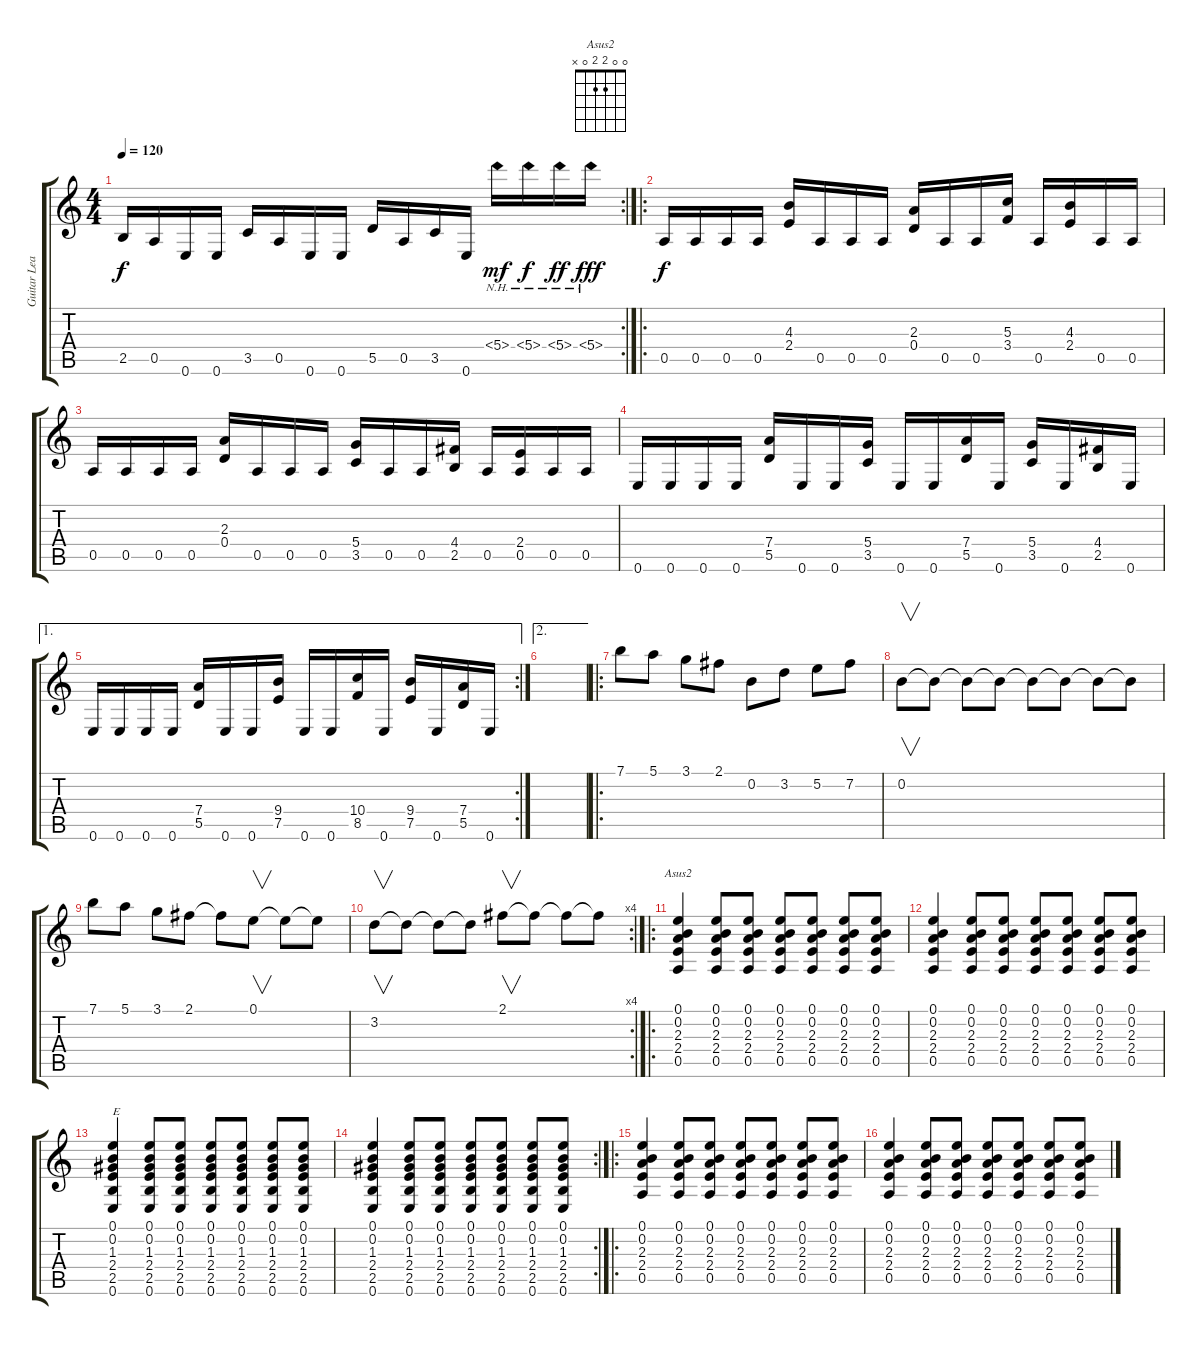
\track ("Guitar Lead" "Guitar Lea") {instrument acousticguitarnylon}
\staff {score tabs}
\tuning (E4 B3 G3 D3 A2 E2) {hide}
\chord ("Asus2" 0 0 2 2 0 x)
\rc 2
\ts (4 4)
\tempo 120
\clef g2
\ks c
2.5.16{dy f} 0.5.16 0.6.16 0.6.16 3.5.16 0.5.16 0.6.16 0.6.16 5.5.16 0.5.16 3.5.16 0.6.16 5.4{nh}.16{dy mf} 5.4{nh}.16{dy f} 5.4{nh}.16{dy ff} 5.4{nh}.16{dy fff} |
\ro
0.5.16{dy f} 0.5.16 0.5.16 0.5.16 (4.3 2.4).16 0.5.16 0.5.16 0.5.16 (2.3 0.4).16 0.5.16 0.5.16 (5.3 3.4).16 0.5.16 (4.3 2.4).16 0.5.16 0.5.16 |
0.5.16 0.5.16 0.5.16 0.5.16 (2.3 0.4).16 0.5.16 0.5.16 0.5.16 (5.4 3.5).16 0.5.16 0.5.16 (4.4 2.5).16 0.5.16 (2.4 0.5).16 0.5.16 0.5.16 |
0.6.16 0.6.16 0.6.16 0.6.16 (7.4 5.5).16 0.6.16 0.6.16 (5.4 3.5).16 0.6.16 0.6.16 (7.4 5.5).16 0.6.16 (5.4 3.5).16 0.6.16 (4.4 2.5).16 0.6.16 |
\ae 1
\rc 2
0.6.16 0.6.16 0.6.16 0.6.16 (7.4 5.5).16 0.6.16 0.6.16 (9.4 7.5).16 0.6.16 0.6.16 (10.4 8.5).16 0.6.16 (9.4 7.5).16 0.6.16 (7.4 5.5).16 0.6.16 |
\ae 2
|
\ro
7.1.8{volume 16 instrument overdrivenguitar} 5.1.8 3.1.8 2.1.8 0.2.8 3.2.8 5.2.8 7.2.8 |
0.2.8{v} 0.2{t}.8 0.2{t}.8 0.2{t}.8 0.2{t}.8 0.2{t}.8 0.2{t}.8 0.2{t}.8 |
7.1.8 5.1.8 3.1.8 2.1.8 2.1{t}.8 0.1.8{v} 0.1{t}.8 0.1{t}.8 |
\rc 4
3.2.8{v} 3.2{t}.8 3.2{t}.8 3.2{t}.8 2.1.8{v} 2.1{t}.8 2.1{t}.8 2.1{t}.8 |
\ro
(0.1 0.2 2.3 2.4 0.5).4{ch "Asus2" volume 9 instrument acousticguitarnylon} (0.1 0.2 2.3 2.4 0.5).8 (0.1 0.2 2.3 2.4 0.5).8 (0.1 0.2 2.3 2.4 0.5).8 (0.1 0.2 2.3 2.4 0.5).8 (0.1 0.2 2.3 2.4 0.5).8 (0.1 0.2 2.3 2.4 0.5).8 |
(0.1 0.2 2.3 2.4 0.5).4 (0.1 0.2 2.3 2.4 0.5).8 (0.1 0.2 2.3 2.4 0.5).8 (0.1 0.2 2.3 2.4 0.5).8 (0.1 0.2 2.3 2.4 0.5).8 (0.1 0.2 2.3 2.4 0.5).8 (0.1 0.2 2.3 2.4 0.5).8 |
(0.1 0.2 1.3 2.4 2.5 0.6).4{txt "E"} (0.1 0.2 1.3 2.4 2.5 0.6).8 (0.1 0.2 1.3 2.4 2.5 0.6).8 (0.1 0.2 1.3 2.4 2.5 0.6).8 (0.1 0.2 1.3 2.4 2.5 0.6).8 (0.1 0.2 1.3 2.4 2.5 0.6).8 (0.1 0.2 1.3 2.4 2.5 0.6).8 |
\rc 2
(0.1 0.2 1.3 2.4 2.5 0.6).4 (0.1 0.2 1.3 2.4 2.5 0.6).8 (0.1 0.2 1.3 2.4 2.5 0.6).8 (0.1 0.2 1.3 2.4 2.5 0.6).8 (0.1 0.2 1.3 2.4 2.5 0.6).8 (0.1 0.2 1.3 2.4 2.5 0.6).8 (0.1 0.2 1.3 2.4 2.5 0.6).8 |
\ro
(0.1 0.2 2.3 2.4 0.5).4{volume 9 instrument acousticguitarnylon} (0.1 0.2 2.3 2.4 0.5).8 (0.1 0.2 2.3 2.4 0.5).8 (0.1 0.2 2.3 2.4 0.5).8 (0.1 0.2 2.3 2.4 0.5).8 (0.1 0.2 2.3 2.4 0.5).8 (0.1 0.2 2.3 2.4 0.5).8 |
(0.1 0.2 2.3 2.4 0.5).4 (0.1 0.2 2.3 2.4 0.5).8 (0.1 0.2 2.3 2.4 0.5).8 (0.1 0.2 2.3 2.4 0.5).8 (0.1 0.2 2.3 2.4 0.5).8 (0.1 0.2 2.3 2.4 0.5).8 (0.1 0.2 2.3 2.4 0.5).8
